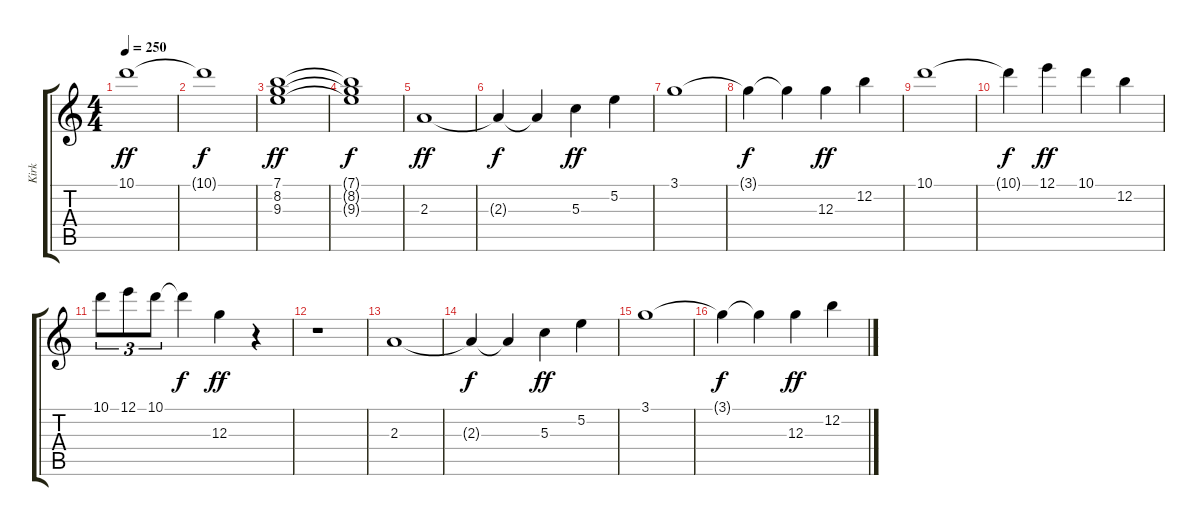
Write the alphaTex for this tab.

\track ("Kirk" "Kirk") {instrument distortionguitar}
\staff {score tabs}
\tuning (E4 B3 G3 D3 A2 E2) {hide}
\ts (4 4)
\tempo 250
\clef g2
\ks c
10.1.1{dy ff} |
10.1{t}.1{dy f} |
(7.1 8.2 9.3).1{dy ff} |
(7.1{t} 8.2{t} 9.3{t}).1{dy f} |
2.3.1{dy ff} |
2.3{t}.4{dy f} 2.3{t}.4 5.3.4{dy ff} 5.2.4 |
3.1.1 |
3.1{t}.4{dy f} 3.1{t}.4 12.3.4{dy ff} 12.2.4 |
10.1.1 |
10.1{t}.4{dy f} 12.1.4{dy ff} 10.1.4 12.2.4 |
10.1.8{tu (3 2)} 12.1.8{tu (3 2)} 10.1.8{tu (3 2)} 10.1{t}.4{dy f} 12.3.4{dy ff} r.4 |
r.1 |
2.3.1 |
2.3{t}.4{dy f} 2.3{t}.4 5.3.4{dy ff} 5.2.4 |
3.1.1 |
3.1{t}.4{dy f} 3.1{t}.4 12.3.4{dy ff} 12.2.4
